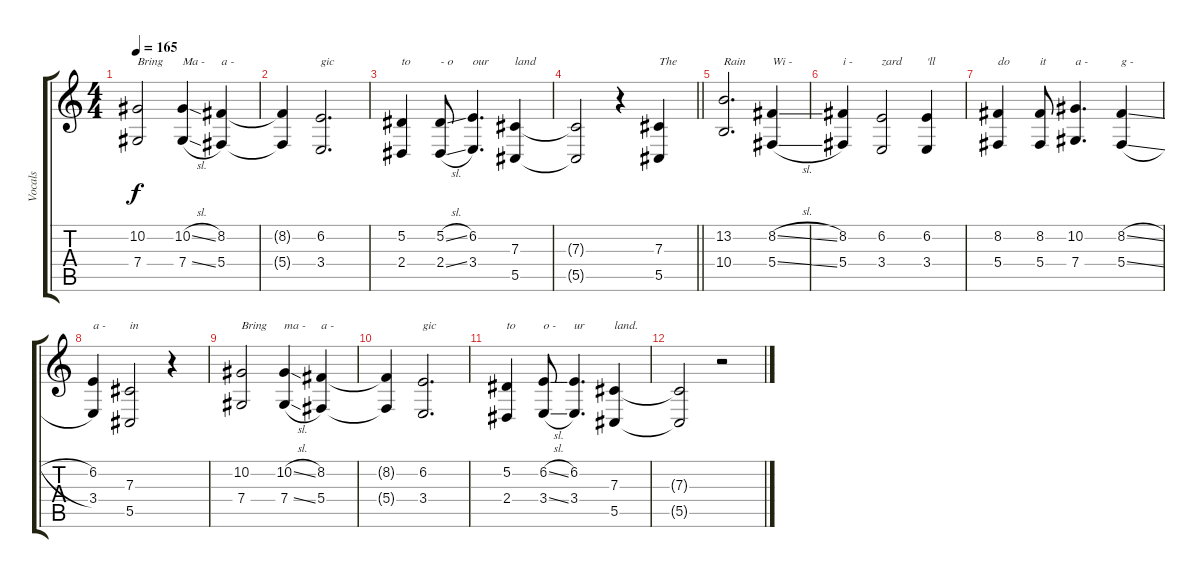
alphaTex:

\track ("Vocals" "Vocals") {instrument lead2sawtooth}
\staff {score tabs}
\tuning (Eb4 Bb3 Gb3 Db3 Ab2 Db2) {hide}
\ts (4 4)
\tempo 165
\clef g2
\ks c
(10.2 7.4).2{txt "Bring" dy f} (10.2{sl} 7.4{sl}).4{txt "Ma -"} (8.2 5.4).4{txt "a -"} |
(8.2{t} 5.4{t}).4 (6.2 3.4).2{d txt "gic"} |
(5.2 2.4).4{txt "to"} (5.2{sl} 2.4{sl}).8{txt "- o"} (6.2 3.4).4{d txt "our"} (7.3 5.5).4{txt "land"} |
\barLineRight lightlight
(7.3{t} 5.5{t}).2 r.4 (7.3 5.5).4{txt "The"} |
(13.2 10.4).2{d txt "Rain"} (8.2{sl} 5.4{sl}).4{txt "Wi -"} |
(8.2 5.4).4{txt "i -"} (6.2 3.4).2{txt "zard"} (6.2 3.4).4{txt "'ll"} |
(8.2 5.4).4{txt "do"} (8.2 5.4).8{txt "it"} (10.2 7.4).4{d txt "a -"} (8.2{sl} 5.4{sl}).4{txt "g -"} |
(6.2 3.4).4{txt "a -"} (7.3 5.5).2{txt "in"} r.4 |
(10.2 7.4).2{txt "Bring"} (10.2{sl} 7.4{sl}).4{txt "ma -"} (8.2 5.4).4{txt "a -"} |
(8.2{t} 5.4{t}).4 (6.2 3.4).2{d txt "gic"} |
(5.2 2.4).4{txt "to"} (6.2{sl} 3.4{sl}).8{txt "o -"} (6.2 3.4).4{d txt "ur"} (7.3 5.5).4{txt "land."} |
(7.3{t} 5.5{t}).2 r.2
